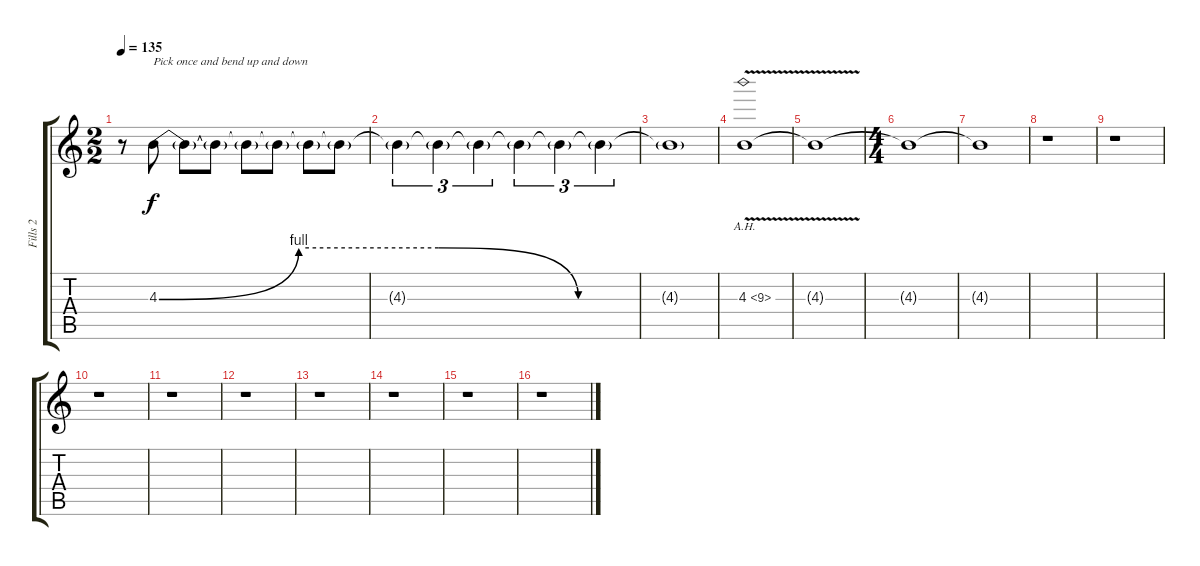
\track ("Fills 2" "Fills 2") {instrument distortionguitar}
\staff {score tabs}
\tuning (E4 B3 G3 D3 A2 E2) {hide}
\ts (2 2)
\tempo 135
\clef g2
\ks c
r.8{dy f} 4.3{be (custom 0 0 15 4 30 4 45 0 60 0)}.8{txt "Pick once and bend up and down"} 4.3{t}.8 4.3{t}.8 4.3{t}.8 4.3{t}.8 4.3{t}.8 4.3{t}.8 |
4.3{t}.4{tu (3 2)} 4.3{t}.4{tu (3 2)} 4.3{t}.4{tu (3 2)} 4.3{t}.4{tu (3 2)} 4.3{t}.4{tu (3 2)} 4.3{t}.4{tu (3 2)} |
4.3{t}.1 |
4.3{ah 5 v}.1{volume 4} |
4.3{t}.1 |
\ts (4 4)
4.3{t}.1 |
4.3{t}.1 |
r.1 |
r.1 |
r.1 |
r.1 |
r.1 |
r.1 |
r.1 |
r.1 |
r.1
